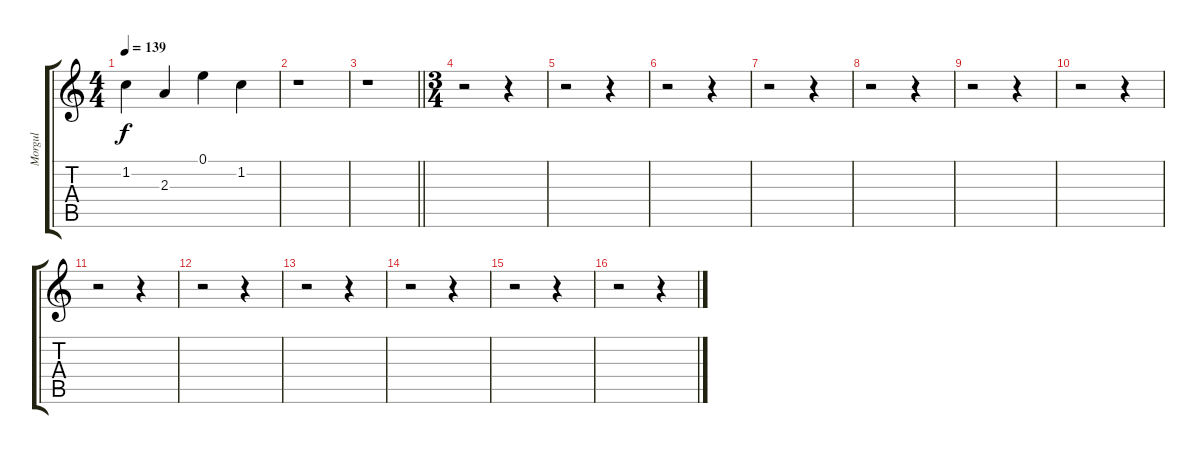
\track ("Morgul" "Morgul") {instrument acousticguitarsteel}
\staff {score tabs}
\tuning (E4 B3 G3 D3 A2 E2) {hide}
\ts (4 4)
\tempo 139
\clef g2
\ks c
1.2.4{dy f} 2.3.4 0.1.4 1.2.4 |
r.1 |
\barLineRight lightlight
r.1 |
\ts (3 4)
r.2 r.4 |
r.2 r.4 |
r.2 r.4 |
r.2 r.4 |
r.2 r.4 |
r.2 r.4 |
r.2 r.4 |
r.2 r.4 |
r.2 r.4 |
r.2 r.4 |
r.2 r.4 |
r.2 r.4 |
r.2 r.4
